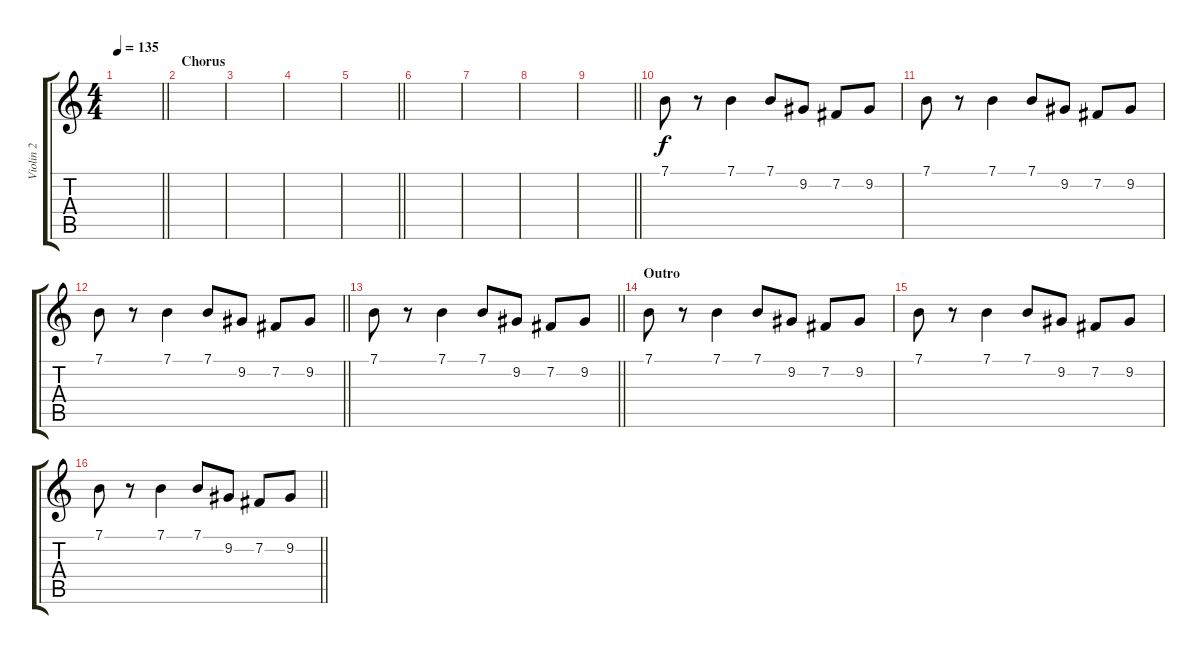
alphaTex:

\track ("Violin 2" "Violin 2") {instrument violin}
\staff {score tabs}
\tuning (E4 B3 G3 D3 A2 E2) {hide}
\ts (4 4)
\tempo 135
\clef g2
\barLineRight lightlight
\ks c
|
\section ("" "Chorus")
|
|
|
\barLineRight lightlight
|
|
|
|
\barLineRight lightlight
|
7.1.8 r.8 7.1.4 7.1.8 9.2.8 7.2.8 9.2.8 |
7.1.8 r.8 7.1.4 7.1.8 9.2.8 7.2.8 9.2.8 |
\barLineRight lightlight
7.1.8 r.8 7.1.4 7.1.8 9.2.8 7.2.8 9.2.8 |
\barLineRight lightlight
7.1.8 r.8 7.1.4 7.1.8 9.2.8 7.2.8 9.2.8 |
\section ("" "Outro")
7.1.8 r.8 7.1.4 7.1.8 9.2.8 7.2.8 9.2.8 |
7.1.8 r.8 7.1.4 7.1.8 9.2.8 7.2.8 9.2.8 |
\barLineRight lightlight
7.1.8 r.8 7.1.4 7.1.8 9.2.8 7.2.8 9.2.8
